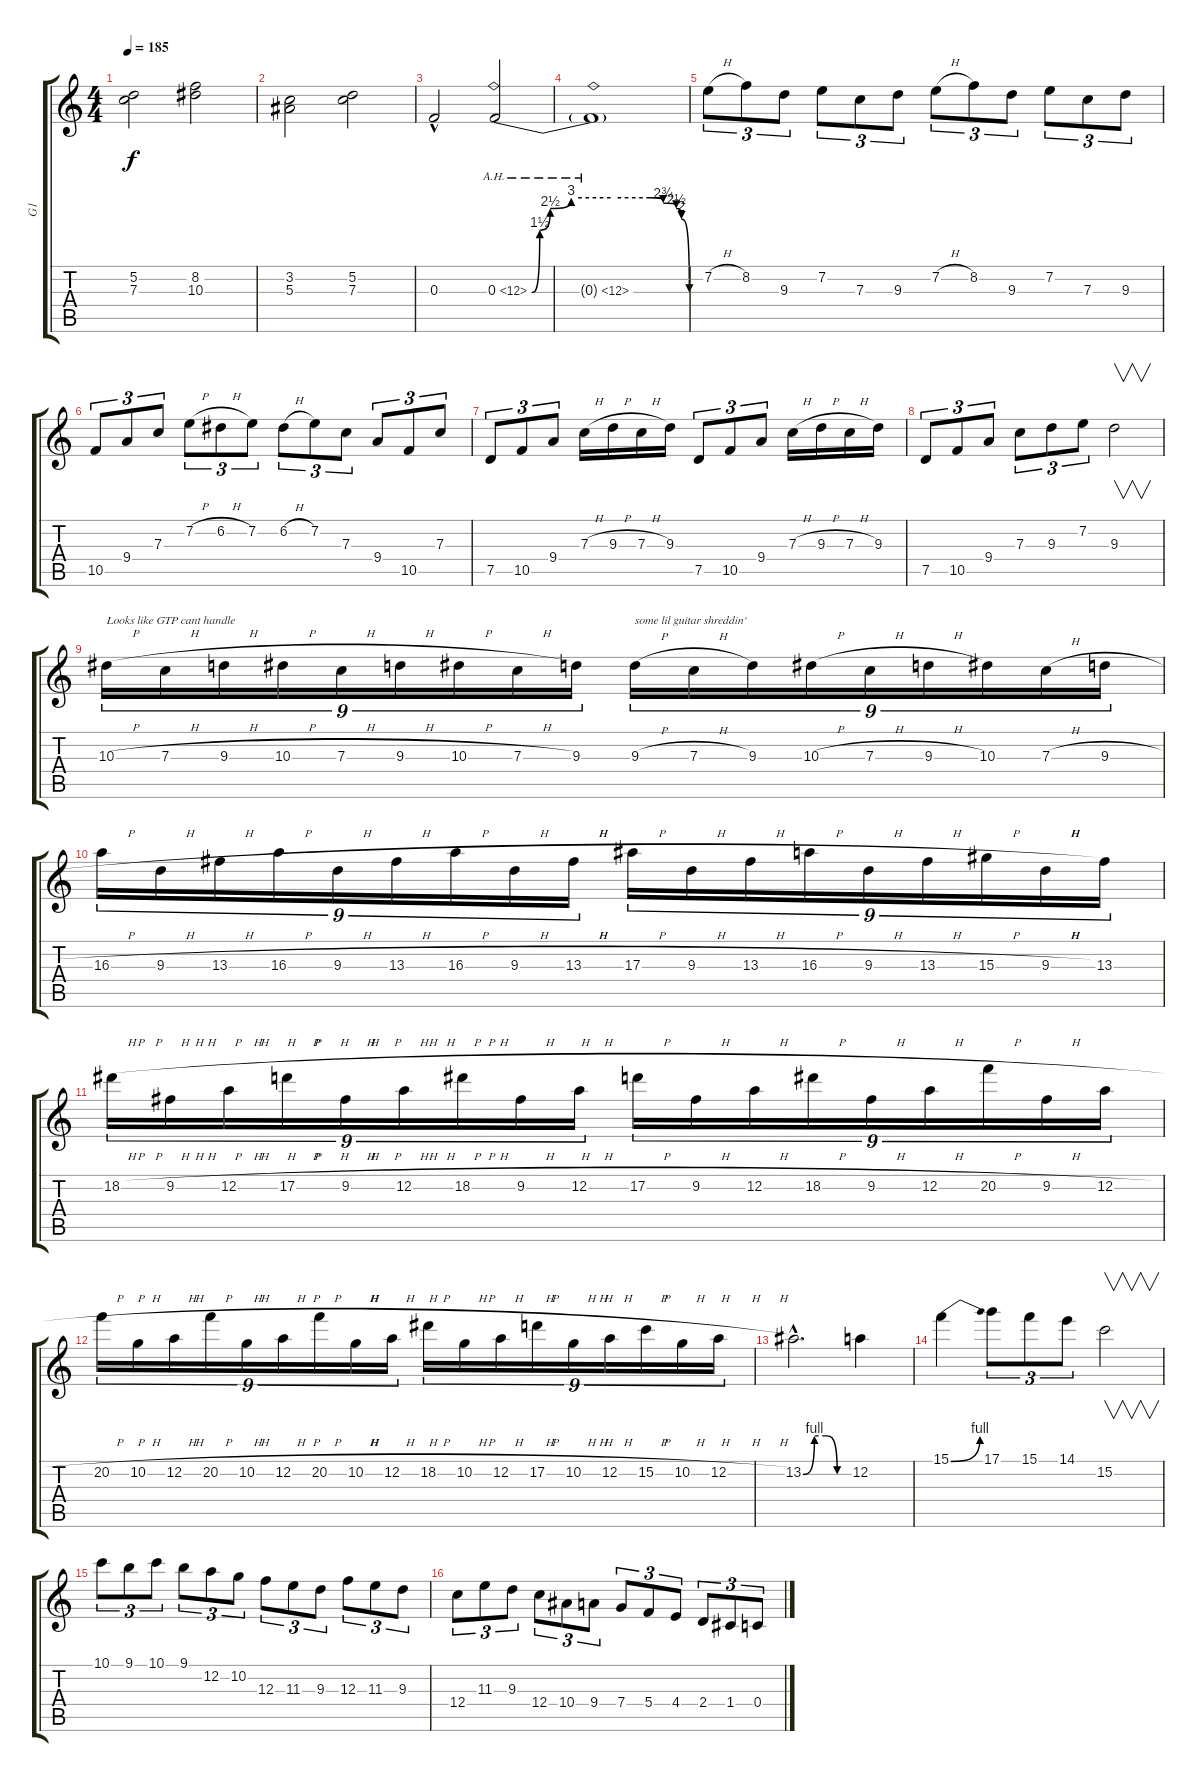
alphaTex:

\track ("G1" "G1") {instrument distortionguitar}
\staff {score tabs}
\tuning (D4 A3 F3 C3 G2 D2) {hide}
\ts (4 4)
\tempo 185
\clef g2
\ks c
(5.2 7.3).2{dy f} (8.2 10.3).2 |
(3.2 5.3).2 (5.2 7.3).2 |
0.3{hac}.2 0.3{be (custom 0 0 3 6 7 10 15 12 30 12 45 12 50 11 55 10 57 8 60 0) ah 12}.2 |
0.3{ah 12 t}.1 |
7.2{h}.8{tu (3 2)} 8.2.8{tu (3 2)} 9.3.8{tu (3 2)} 7.2.8{tu (3 2)} 7.3.8{tu (3 2)} 9.3.8{tu (3 2)} 7.2{h}.8{tu (3 2)} 8.2.8{tu (3 2)} 9.3.8{tu (3 2)} 7.2.8{tu (3 2)} 7.3.8{tu (3 2)} 9.3.8{tu (3 2)} |
10.5.8{tu (3 2)} 9.4.8{tu (3 2)} 7.3.8{tu (3 2)} 7.2{h}.8{tu (3 2)} 6.2{h}.8{tu (3 2)} 7.2.8{tu (3 2)} 6.2{h}.8{tu (3 2)} 7.2.8{tu (3 2)} 7.3.8{tu (3 2)} 9.4.8{tu (3 2)} 10.5.8{tu (3 2)} 7.3.8{tu (3 2)} |
7.5.8{tu (3 2)} 10.5.8{tu (3 2)} 9.4.8{tu (3 2)} 7.3{h}.16 9.3{h}.16 7.3{h}.16 9.3.16 7.5.8{tu (3 2)} 10.5.8{tu (3 2)} 9.4.8{tu (3 2)} 7.3{h}.16 9.3{h}.16 7.3{h}.16 9.3.16 |
7.5.8{tu (3 2)} 10.5.8{tu (3 2)} 9.4.8{tu (3 2)} 7.3.8{tu (3 2)} 9.3.8{tu (3 2)} 7.2.8{tu (3 2)} 9.3.2{v} |
10.3{h}.16{tu (9 8) txt "Looks like GTP cant handle"} 7.3{h}.16{tu (9 8)} 9.3{h}.16{tu (9 8)} 10.3{h}.16{tu (9 8)} 7.3{h}.16{tu (9 8)} 9.3{h}.16{tu (9 8)} 10.3{h}.16{tu (9 8)} 7.3{h}.16{tu (9 8)} 9.3.16{tu (9 8)} 9.3{h}.16{tu (9 8) txt "some lil guitar shreddin'"} 7.3{h}.16{tu (9 8)} 9.3.16{tu (9 8)} 10.3{h}.16{tu (9 8)} 7.3{h}.16{tu (9 8)} 9.3{h}.16{tu (9 8)} 10.3.16{tu (9 8)} 7.3{h}.16{tu (9 8)} 9.3{h}.16{tu (9 8)} |
16.3{h}.16{tu (9 8)} 9.3{h}.16{tu (9 8)} 13.3{h}.16{tu (9 8)} 16.3{h}.16{tu (9 8)} 9.3{h}.16{tu (9 8)} 13.3{h}.16{tu (9 8)} 16.3{h}.16{tu (9 8)} 9.3{h}.16{tu (9 8)} 13.3{h}.16{tu (9 8)} 17.3{h}.16{tu (9 8)} 9.3{h}.16{tu (9 8)} 13.3{h}.16{tu (9 8)} 16.3{h}.16{tu (9 8)} 9.3{h}.16{tu (9 8)} 13.3{h}.16{tu (9 8)} 15.3{h}.16{tu (9 8)} 9.3{h}.16{tu (9 8)} 13.3.16{tu (9 8)} |
18.2{h}.16{tu (9 8)} 9.2{h}.16{tu (9 8)} 12.2{h}.16{tu (9 8)} 17.2{h}.16{tu (9 8)} 9.2{h}.16{tu (9 8)} 12.2{h}.16{tu (9 8)} 18.2{h}.16{tu (9 8)} 9.2{h}.16{tu (9 8)} 12.2{h}.16{tu (9 8)} 17.2{h}.16{tu (9 8)} 9.2{h}.16{tu (9 8)} 12.2{h}.16{tu (9 8)} 18.2{h}.16{tu (9 8)} 9.2{h}.16{tu (9 8)} 12.2{h}.16{tu (9 8)} 20.2{h}.16{tu (9 8)} 9.2{h}.16{tu (9 8)} 12.2{h}.16{tu (9 8)} |
20.2{h}.16{tu (9 8)} 10.2{h}.16{tu (9 8)} 12.2{h}.16{tu (9 8)} 20.2{h}.16{tu (9 8)} 10.2{h}.16{tu (9 8)} 12.2{h}.16{tu (9 8)} 20.2{h}.16{tu (9 8)} 10.2{h}.16{tu (9 8)} 12.2{h}.16{tu (9 8)} 18.2{h}.16{tu (9 8)} 10.2{h}.16{tu (9 8)} 12.2{h}.16{tu (9 8)} 17.2{h}.16{tu (9 8)} 10.2{h}.16{tu (9 8)} 12.2{h}.16{tu (9 8)} 15.2{h}.16{tu (9 8)} 10.2{h}.16{tu (9 8)} 12.2{h}.16{tu (9 8)} |
13.2{be (custom 0 0 15 4 30 4 45 0 60 0) hac}.2{d} 12.2.4 |
15.1{be (bend 0 0 60 4)}.4 17.1.8{tu (3 2)} 15.1.8{tu (3 2)} 14.1.8{tu (3 2)} 15.2.2{v} |
10.1.8{tu (3 2)} 9.1.8{tu (3 2)} 10.1.8{tu (3 2)} 9.1.8{tu (3 2)} 12.2.8{tu (3 2)} 10.2.8{tu (3 2)} 12.3.8{tu (3 2)} 11.3.8{tu (3 2)} 9.3.8{tu (3 2)} 12.3.8{tu (3 2)} 11.3.8{tu (3 2)} 9.3.8{tu (3 2)} |
12.4.8{tu (3 2)} 11.3.8{tu (3 2)} 9.3.8{tu (3 2)} 12.4.8{tu (3 2)} 10.4.8{tu (3 2)} 9.4.8{tu (3 2)} 7.4.8{tu (3 2)} 5.4.8{tu (3 2)} 4.4.8{tu (3 2)} 2.4.8{tu (3 2)} 1.4.8{tu (3 2)} 0.4.8{tu (3 2)}
